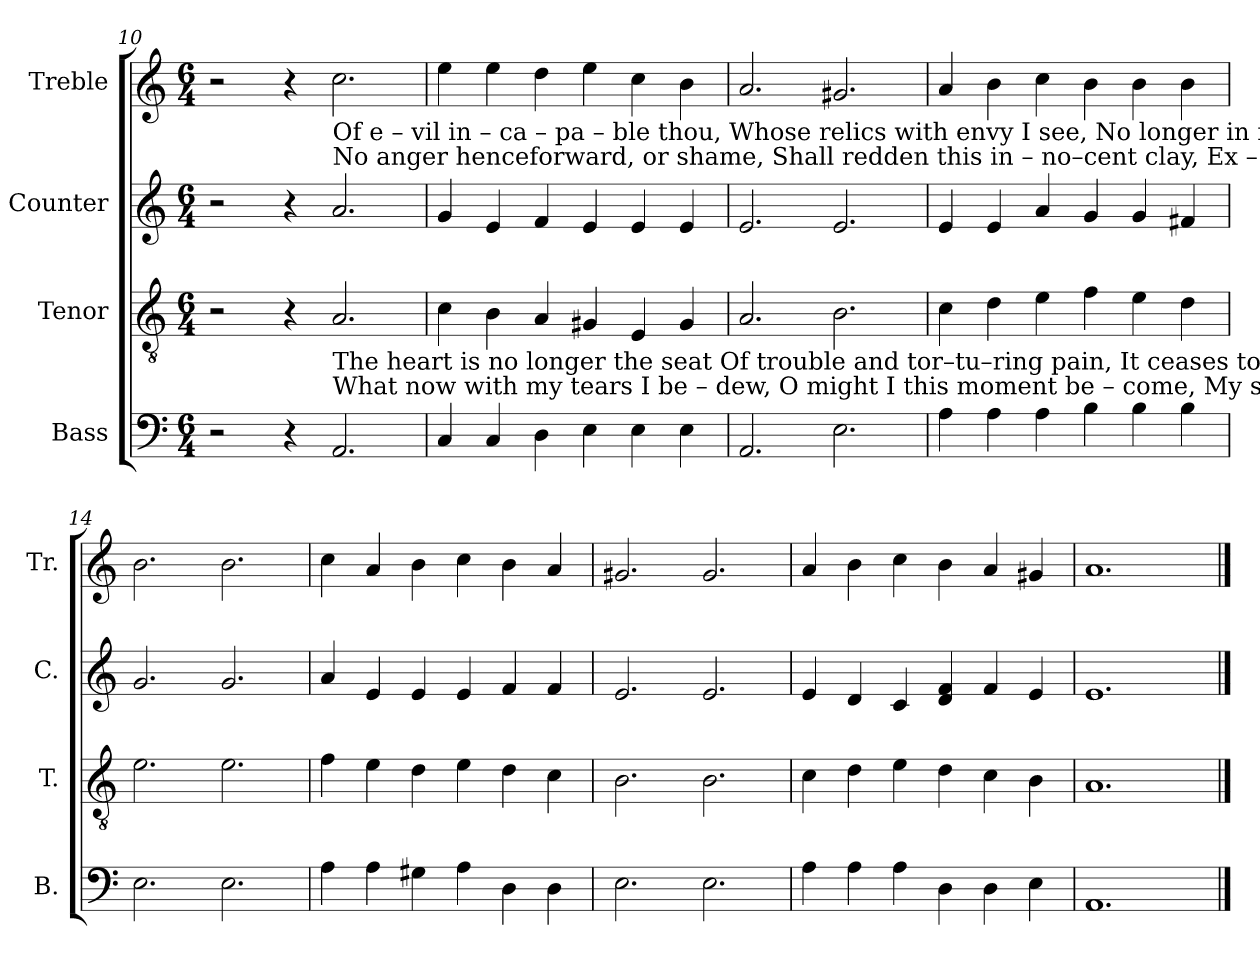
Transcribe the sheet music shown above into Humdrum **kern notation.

**kern	**kern	**kern	**kern
*part4	*part3	*part2	*part1
*staff4	*staff3	*staff2	*staff1
*I"Bass	*I"Tenor	*I"Counter	*I"Treble
*I'B.	*I'T.	*I'C.	*I'Tr.
!!LO:LB:g=z
*clefF4	*clefGv2	*clefG2	*clefG2
*k[]	*k[]	*k[]	*k[]
*M6/4	*M6/4	*M6/4	*M6/4
=10	=10	=10	=10
2r	2r	2r	2r
4r	4r	4r	4r
!	!	!	!LO:TX:b:t=Of       e – vil   in – ca – pa – ble thou,  Whose   relics  with  envy       I       see,    No       longer    in  mi – se – ry   now,     No      longer   a     sinner    like    me.
!	!	!	!LO:TX:b:t=No     anger henceforward, or shame,   Shall     redden this  in – no–cent  clay,   Ex  –   tinct  is   the an – i – mal  flame,  And    passion  is  vanished  a  –  way.
!	!LO:TX:b:t=The   heart  is   no   longer   the   seat     Of       trouble  and  tor–tu–ring   pain,    It       ceases     to   flutter  and    beat,   It         never  shall  flutter   a   –  gain.	!	!
!	!LO:TX:b:t=What now with my tears  I  be  – dew,    O       might I this moment be  – come,  My     spirit      cre –a –ted   a  –  new,   My     flesh be consigned to the   tomb.	!	!
2.AA!/	2.A!/	2.a!/	2.cc!\
=11	=11	=11	=11
4C!/	4c!\	4g!/	4ee!\
4C!/	4B!\	4e!/	4ee!\
4D!\	4A!/	4f!/	4dd!\
4E!\	4G#X!/	4e!/	4ee!\
4E!\	4E!/	4e!/	4cc!\
4E!\	4G#!/	4e!/	4b!\
=12	=12	=12	=12
2.AA!/	2.A!/	2.e!/	2.a!/
2.E!\	2.B!\	2.e!/	2.g#X!/
=13	=13	=13	=13
4A!\	4c!\	4e!/	4a!/
4A!\	4d!\	4e!/	4b!\
4A!\	4e!\	4a!/	4cc!\
4B!\	4f!\	4g!/	4b!\
4B!\	4e!\	4g!/	4b!\
4B!\	4d!\	4f#X!/	4b!\
=14	=14	=14	=14
2.E!\	2.e!\	2.g!/	2.b!\
2.E!\	2.e!\	2.g!/	2.b!\
=15	=15	=15	=15
4A!\	4f!\	4a!/	4cc!\
4A!\	4e!\	4e!/	4a!/
4G#X!\	4d!\	4e!/	4b!\
4A!\	4e!\	4e!/	4cc!\
4D!\	4d!\	4f!/	4b!\
4D!\	4c!\	4f!/	4a!/
=16	=16	=16	=16
2.E!\	2.B!\	2.e!/	2.g#X!/
2.E!\	2.B!\	2.e!/	2.g#!/
=17	=17	=17	=17
4A!\	4c!\	4e!/	4a!/
4A!\	4d!\	4d!/	4b!\
4A!\	4e!\	4c!/	4cc!\
4D!\	4d!\	4d!/ 4f!/	4b!\
4D!\	4c!\	4f!/	4a!/
4E!\	4B!\	4e!/	4g#X!/
=18	=18	=18	=18
1.AA!	1.A!	1.e!	1.a!
==	==	==	==
*-	*-	*-	*-
